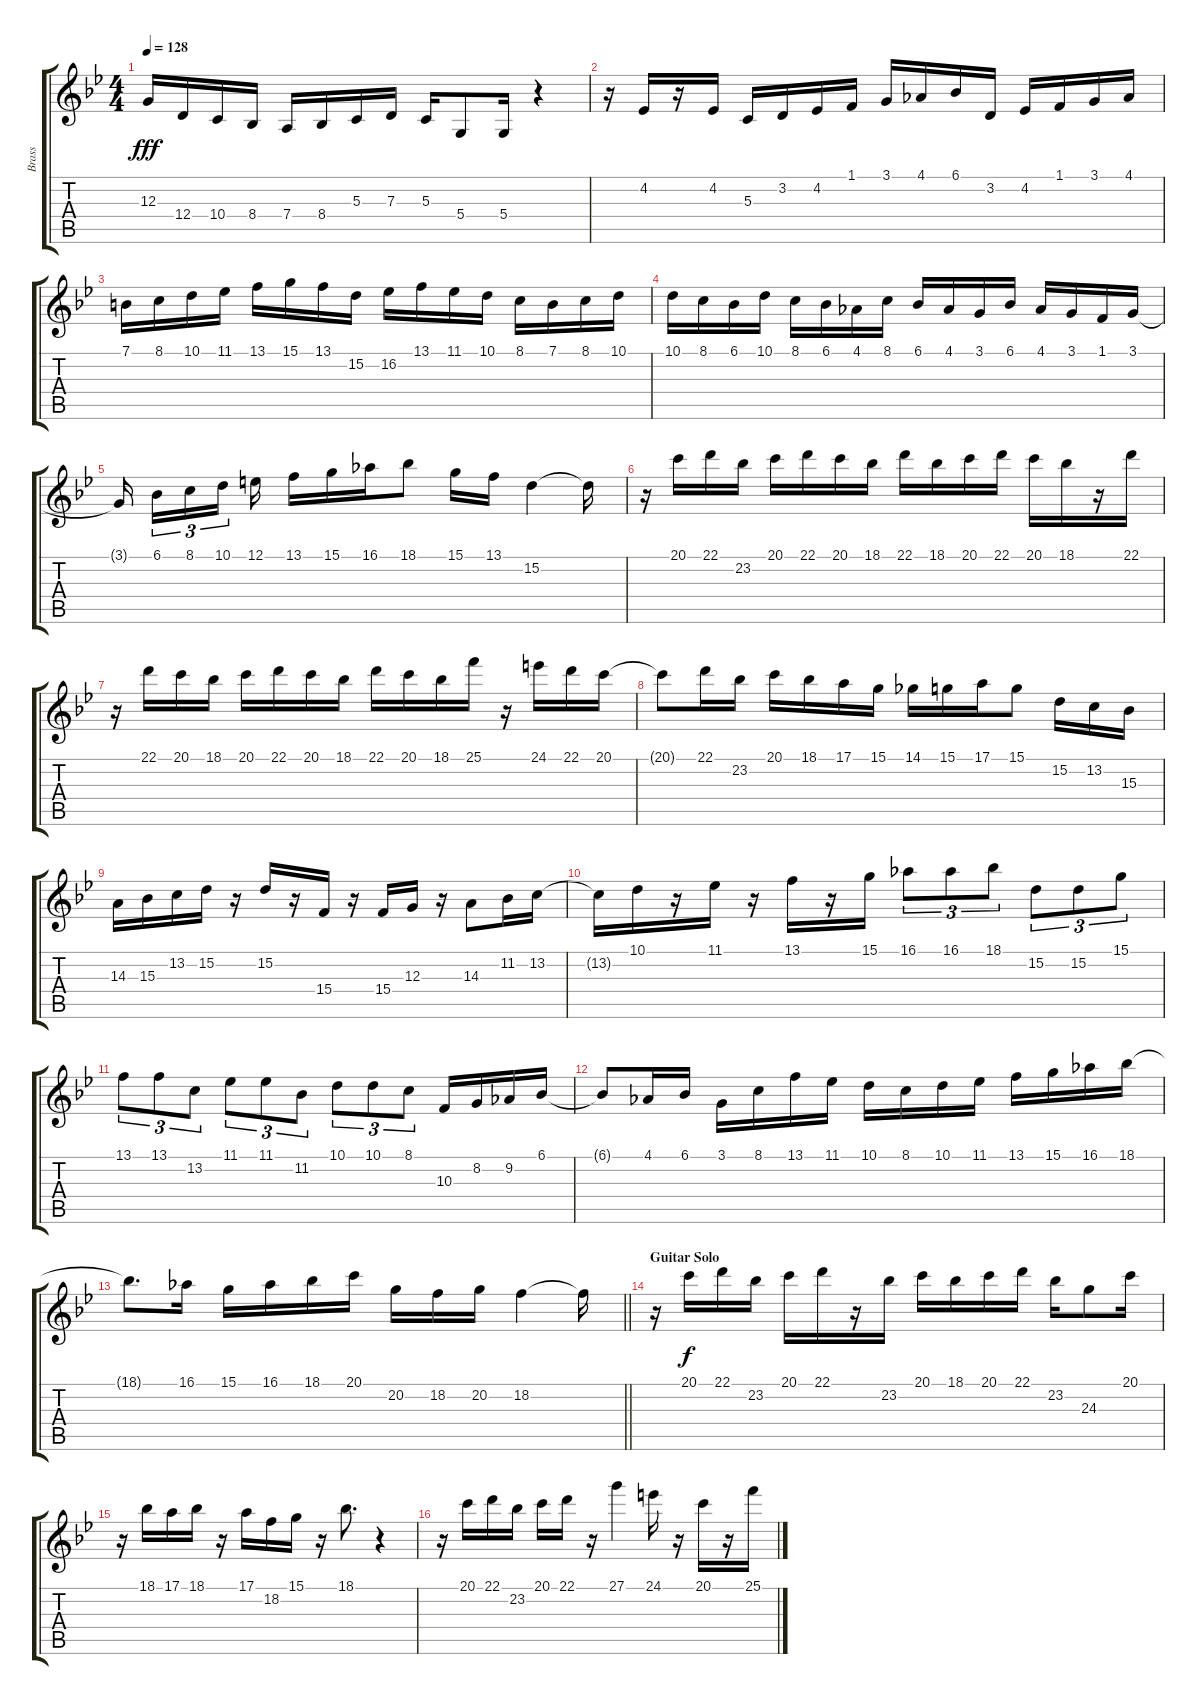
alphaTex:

\track ("Brass" "Brass") {instrument brasssection}
\staff {score tabs}
\tuning (E4 B3 G3 D3 A2 E2) {hide}
\ts (4 4)
\tempo 128
\clef g2
\ks gminor
12.3.16{dy fff} 12.4.16 10.4.16 8.4.16 7.4.16 8.4.16 5.3.16 7.3.16 5.3.16 5.4.8 5.4.16 r.4 |
r.16 4.2.16 r.16 4.2.16 5.3.16 3.2.16 4.2.16 1.1.16 3.1.16 4.1.16 6.1.16 3.2.16 4.2.16 1.1.16 3.1.16 4.1.16 |
7.1.16 8.1.16 10.1.16 11.1.16 13.1.16 15.1.16 13.1.16 15.2.16 16.2.16 13.1.16 11.1.16 10.1.16 8.1.16 7.1.16 8.1.16 10.1.16 |
10.1.16 8.1.16 6.1.16 10.1.16 8.1.16 6.1.16 4.1.16 8.1.16 6.1.16 4.1.16 3.1.16 6.1.16 4.1.16 3.1.16 1.1.16 3.1.16 |
3.1{t}.16{beam splitsecondary} 6.1.16{tu (3 2)} 8.1.16{tu (3 2)} 10.1.16{tu (3 2) beam splitsecondary} 12.1.16 13.1.16 15.1.16 16.1.16 18.1.8 15.1.16 13.1.16 15.2.4 15.2{t}.16 |
r.16 20.1.16 22.1.16 23.2.16 20.1.16 22.1.16 20.1.16 18.1.16 22.1.16 18.1.16 20.1.16 22.1.16 20.1.16 18.1.16 r.16 22.1.16 |
r.16 22.1.16 20.1.16 18.1.16 20.1.16 22.1.16 20.1.16 18.1.16 22.1.16 20.1.16 18.1.16 25.1.16 r.16 24.1.16 22.1.16 20.1.16 |
20.1{t}.8 22.1.16 23.2.16 20.1.16 18.1.16 17.1.16 15.1.16 14.1.16 15.1.16 17.1.16 15.1.8 15.2.16 13.2.16 15.3.16 |
14.3.16 15.3.16 13.2.16 15.2.16 r.16 15.2.16 r.16 15.4.16 r.16 15.4.16 12.3.16 r.16 14.3.8 11.2.16 13.2.16 |
13.2{t}.16 10.1.16 r.16 11.1.16 r.16 13.1.16 r.16 15.1.16 16.1.8{tu (3 2)} 16.1.8{tu (3 2)} 18.1.8{tu (3 2)} 15.2.8{tu (3 2)} 15.2.8{tu (3 2)} 15.1.8{tu (3 2)} |
13.1.8{tu (3 2)} 13.1.8{tu (3 2)} 13.2.8{tu (3 2)} 11.1.8{tu (3 2)} 11.1.8{tu (3 2)} 11.2.8{tu (3 2)} 10.1.8{tu (3 2)} 10.1.8{tu (3 2)} 8.1.8{tu (3 2)} 10.3.16 8.2.16 9.2.16 6.1.16 |
6.1{t}.8 4.1.16 6.1.16 3.1.16 8.1.16 13.1.16 11.1.16 10.1.16 8.1.16 10.1.16 11.1.16 13.1.16 15.1.16 16.1.16 18.1.16 |
\barLineRight lightlight
18.1{t}.8{d} 16.1.16 15.1.16 16.1.16 18.1.16 20.1.16 20.2.16 18.2.16 20.2.16 18.2.4 18.2{t}.16 |
\section ("" "Guitar Solo")
r.16 20.1.16{dy f volume 16 instrument synthbrass1} 22.1.16 23.2.16 20.1.16 22.1.16 r.16 23.2.16 20.1.16 18.1.16 20.1.16 22.1.16 23.2.16 24.3.8 20.1.16 |
r.16 18.1.16 17.1.16 18.1.16 r.16 17.1.16 18.2.16 15.1.16 r.16 18.1.8{d} r.4 |
r.16 20.1.16 22.1.16 23.2.16 20.1.16 22.1.16 r.16 27.1.4 24.1.16 r.16 20.1.16 r.16 25.1.16
